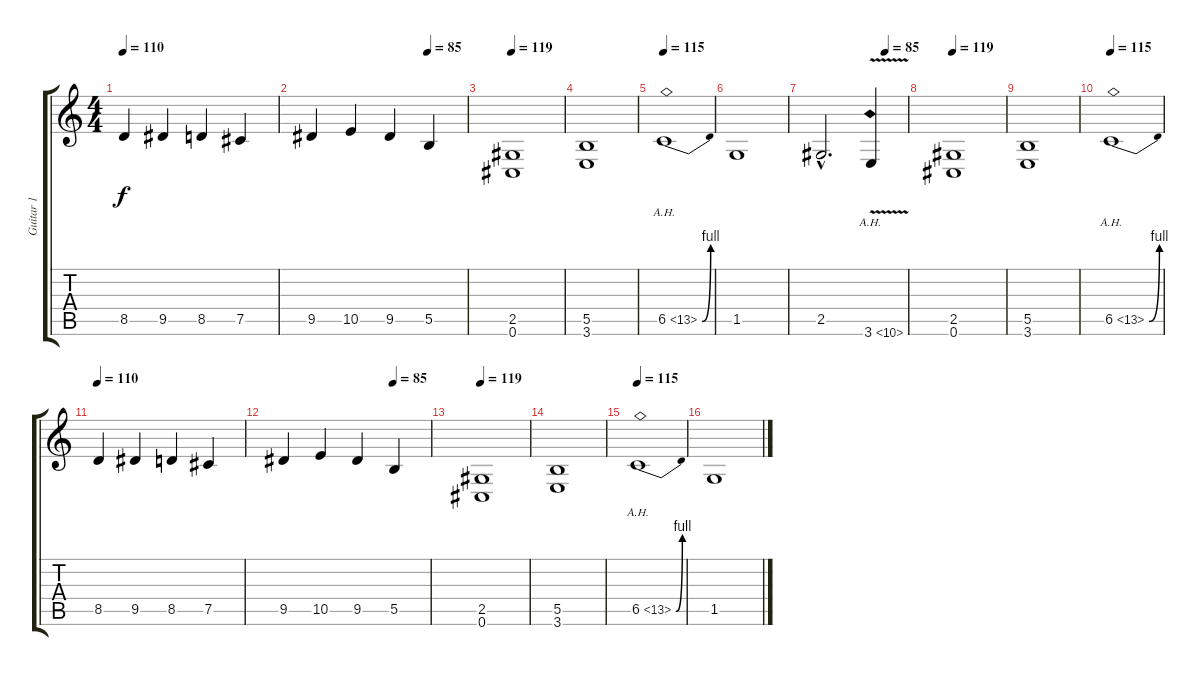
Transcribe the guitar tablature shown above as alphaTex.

\track ("Guitar 1" "Guitar 1") {instrument distortionguitar}
\staff {score tabs}
\tuning (Db4 Ab3 E3 B2 Gb2 Db2) {hide}
\ts (4 4)
\tempo 110
\clef g2
\ks c
8.5.4{dy f} 9.5.4 8.5.4 7.5.4 |
\tempo (85 0.75)
9.5.4 10.5.4 9.5.4 5.5.4 |
\tempo 119
(2.5 0.6).1 |
(5.5 3.6).1 |
\tempo 115
6.5{be (bend 0 0 60 4) ah 7}.1 |
1.5.1 |
\tempo (85 0.75)
2.5{hac}.2{d} 3.6{ah 7 v}.4 |
\tempo 119
(2.5 0.6).1 |
(5.5 3.6).1 |
\tempo 115
6.5{be (bend 0 0 60 4) ah 7}.1 |
\tempo 110
8.5.4 9.5.4 8.5.4 7.5.4 |
\tempo (85 0.75)
9.5.4 10.5.4 9.5.4 5.5.4 |
\tempo 119
(2.5 0.6).1 |
(5.5 3.6).1 |
\tempo 115
6.5{be (bend 0 0 60 4) ah 7}.1 |
1.5.1
